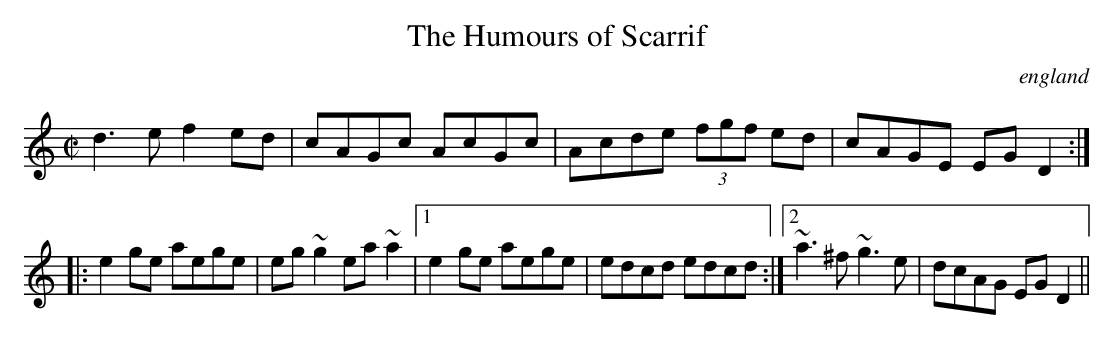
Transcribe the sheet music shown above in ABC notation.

X:1
T:Humours of Scarrif, The
O:england
M:C|
K:Ddor
d3e f2ed|cAGc AcGc|Acde (3fgf ed|cAGE EGD2:|
|:e2ge aege|eg~g2 ea~a2|1 e2ge aege|edcd edcd:|2 ~a3^f ~g3e|dcAG EGD2||
